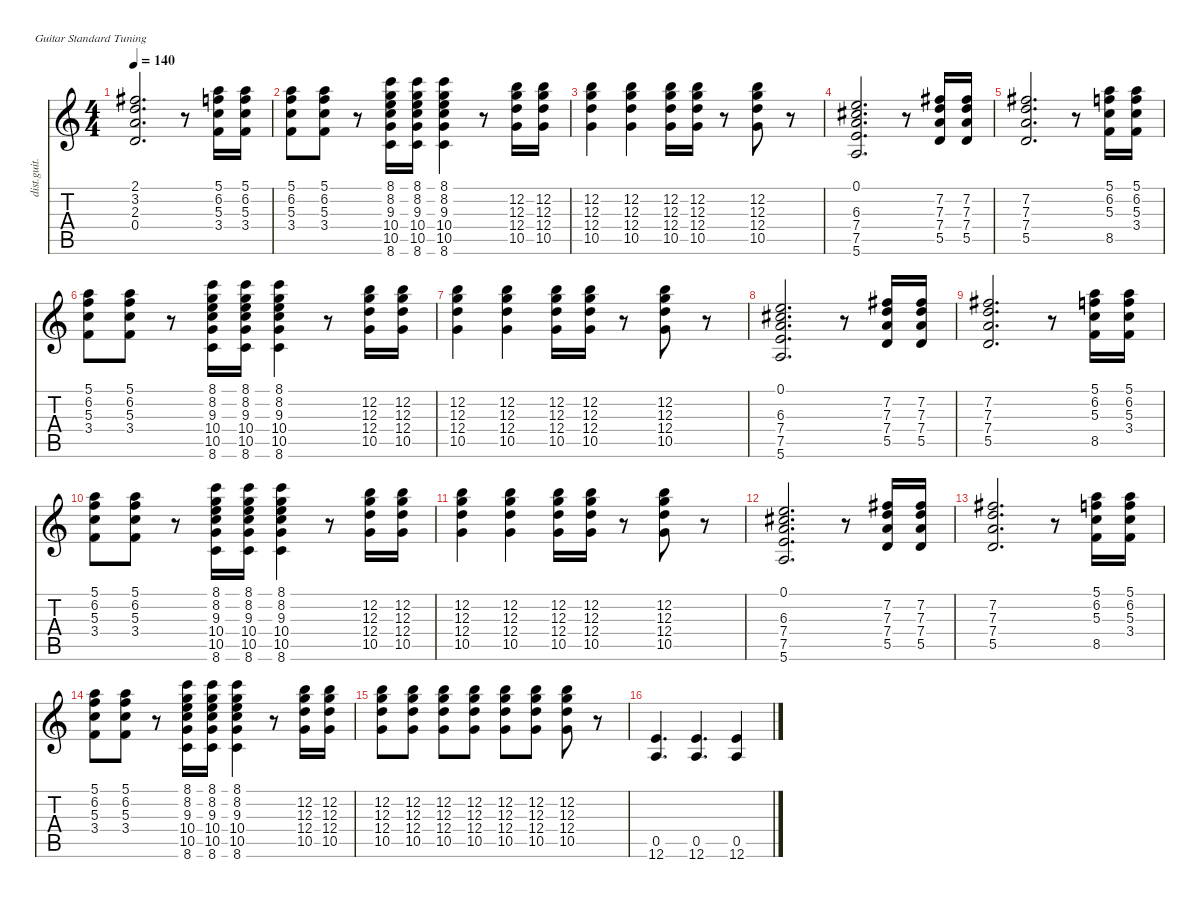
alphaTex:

\defaultSystemsLayout 4
\hideDynamics
\bracketExtendMode nobrackets
\otherSystemsTrackNameOrientation horizontal
\track ("Electric Guitar 2" "dist.guit.") {instrument distortionguitar}
\staff {score tabs}
\tuning (E4 B3 G3 D3 A2 E2)
\ts (4 4)
\tempo 140
\clef g2
\ks c
(2.1{acc #} 3.2 2.3 0.4).2{d dy mf} r.8 (5.1 6.2 5.3 3.4).16 (5.1 6.2 5.3 3.4).16 |
(5.1 6.2 5.3 3.4).8 (5.1 6.2 5.3 3.4).8 r.8 (8.1 8.2 9.3 10.4 10.5 8.6).16 (8.1 8.2 9.3 10.4 10.5 8.6).16 (8.1 8.2 9.3 10.4 10.5 8.6).4 r.8 (12.2 12.3 12.4 10.5).16 (12.2 12.3 12.4 10.5).16 |
(12.2 12.3 12.4 10.5).4 (12.2 12.3 12.4 10.5).4 (12.2 12.3 12.4 10.5).16 (12.2 12.3 12.4 10.5).16 r.8 (12.2 12.3 12.4 10.5).8 r.8 |
(0.1 6.3{acc #} 7.4 7.5 5.6).2{d} r.8 (7.2{acc #} 7.3 7.4 5.5).16 (7.2{acc #} 7.3 7.4 5.5).16 |
(7.2{acc #} 7.3 7.4 5.5).2{d} r.8 (5.1 6.2 5.3 8.5).16 (5.1 6.2 5.3 3.4).16 |
(5.1 6.2 5.3 3.4).8 (5.1 6.2 5.3 3.4).8 r.8 (8.1 8.2 9.3 10.4 10.5 8.6).16 (8.1 8.2 9.3 10.4 10.5 8.6).16 (8.1 8.2 9.3 10.4 10.5 8.6).4 r.8 (12.2 12.3 12.4 10.5).16 (12.2 12.3 12.4 10.5).16 |
(12.2 12.3 12.4 10.5).4{dy f} (12.2 12.3 12.4 10.5).4 (12.2 12.3 12.4 10.5).16 (12.2 12.3 12.4 10.5).16 r.8 (12.2 12.3 12.4 10.5).8 r.8 |
(0.1 6.3{acc #} 7.4 7.5 5.6).2{d dy mf} r.8 (7.2{acc #} 7.3 7.4 5.5).16 (7.2{acc #} 7.3 7.4 5.5).16 |
(7.2{acc #} 7.3 7.4 5.5).2{d} r.8 (5.1 6.2 5.3 8.5).16 (5.1 6.2 5.3 3.4).16 |
(5.1 6.2 5.3 3.4).8 (5.1 6.2 5.3 3.4).8 r.8 (8.1 8.2 9.3 10.4 10.5 8.6).16 (8.1 8.2 9.3 10.4 10.5 8.6).16 (8.1 8.2 9.3 10.4 10.5 8.6).4 r.8 (12.2 12.3 12.4 10.5).16 (12.2 12.3 12.4 10.5).16 |
(12.2 12.3 12.4 10.5).4 (12.2 12.3 12.4 10.5).4 (12.2 12.3 12.4 10.5).16 (12.2 12.3 12.4 10.5).16 r.8 (12.2 12.3 12.4 10.5).8 r.8 |
(0.1 6.3{acc #} 7.4 7.5 5.6).2{d} r.8 (7.2{acc #} 7.3 7.4 5.5).16 (7.2{acc #} 7.3 7.4 5.5).16 |
(7.2{acc #} 7.3 7.4 5.5).2{d} r.8 (5.1 6.2 5.3 8.5).16 (5.1 6.2 5.3 3.4).16 |
(5.1 6.2 5.3 3.4).8 (5.1 6.2 5.3 3.4).8 r.8 (8.1 8.2 9.3 10.4 10.5 8.6).16 (8.1 8.2 9.3 10.4 10.5 8.6).16 (8.1 8.2 9.3 10.4 10.5 8.6).4 r.8 (12.2 12.3 12.4 10.5).16 (12.2 12.3 12.4 10.5).16 |
(12.2 12.3 12.4 10.5).8 (12.2 12.3 12.4 10.5).8 (12.2 12.3 12.4 10.5).8 (12.2 12.3 12.4 10.5).8 (12.2 12.3 12.4 10.5).8 (12.2 12.3 12.4 10.5).8 (12.2 12.3 12.4 10.5).8 r.8 |
(0.5 12.6).4{d dy f} (0.5 12.6).4{d} (0.5 12.6).4
